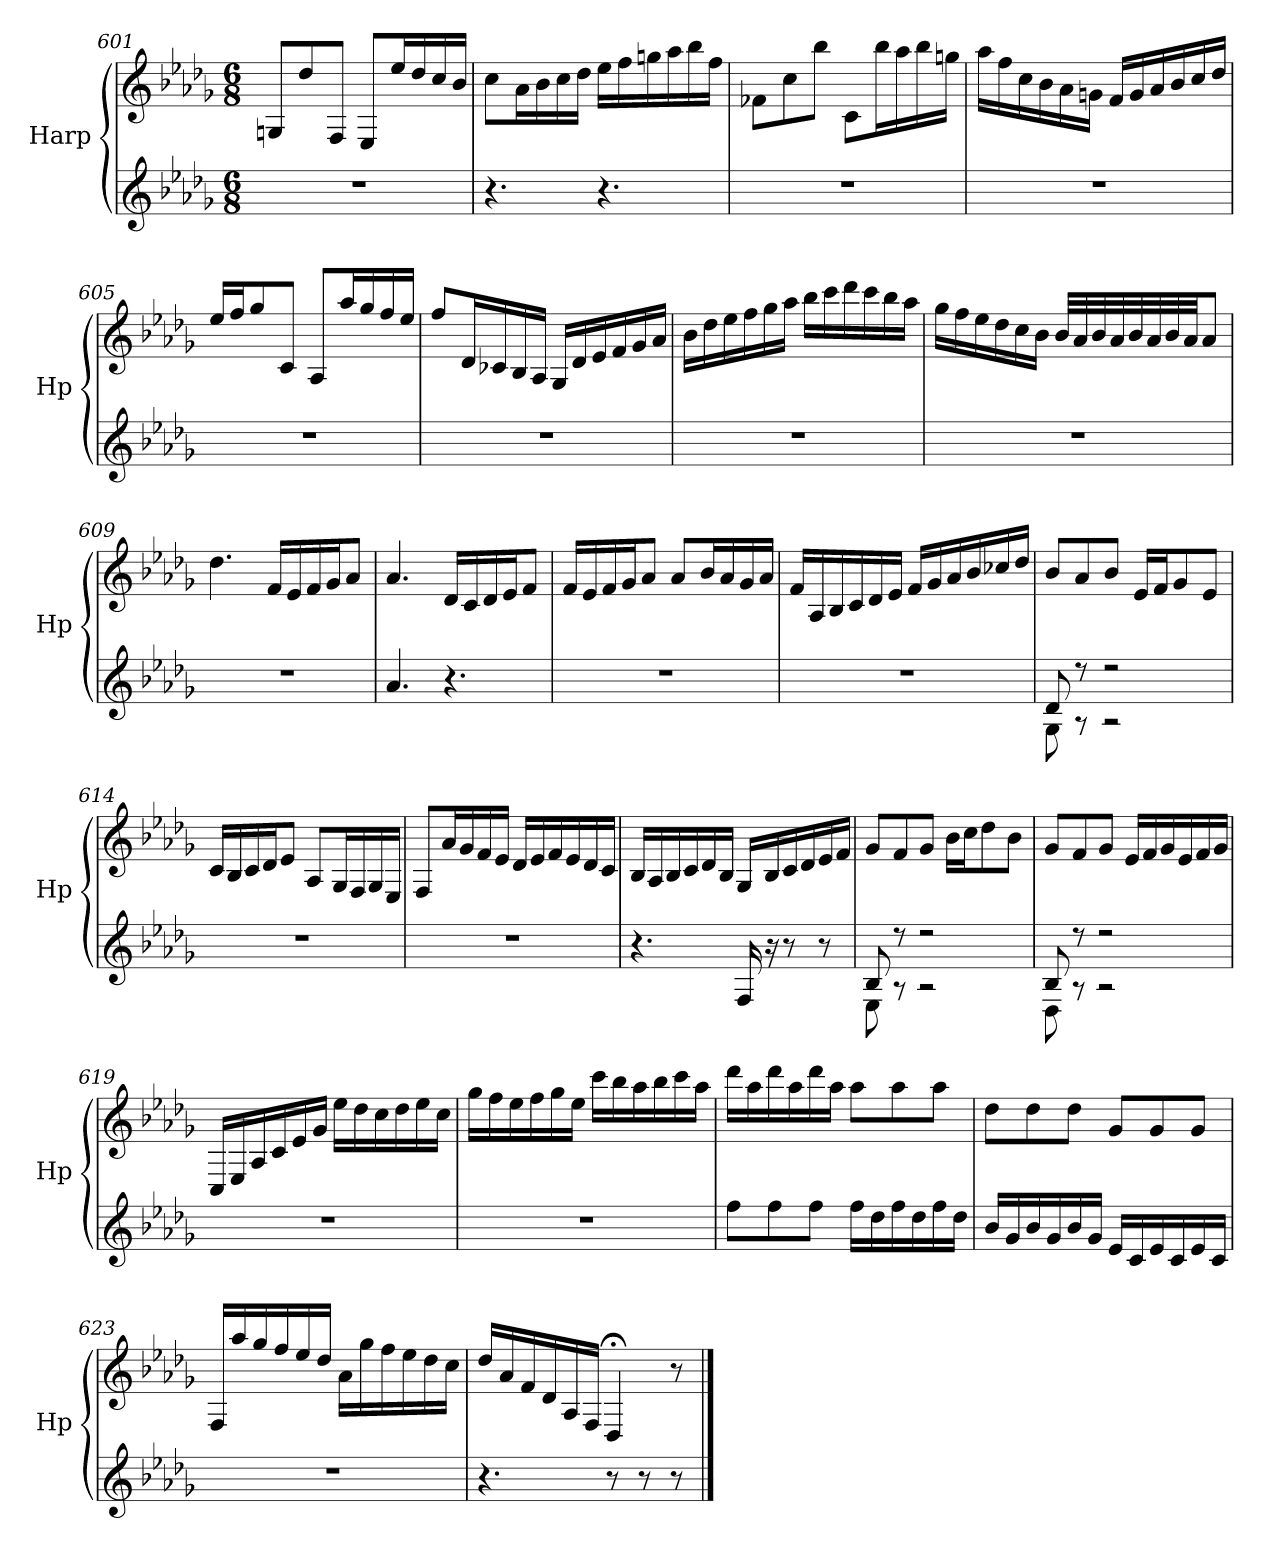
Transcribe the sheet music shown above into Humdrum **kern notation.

**kern	**kern
*part1	*part1
*staff2	*staff1
*I"Harp	*
*I'Hp	*
!!LO:PB:g=z
*clefG2	*clefG2
*k[b-e-a-d-g-]	*k[b-e-a-d-g-]
*M6/8	*M6/8
=601	=601
2.r	8Gn/L
.	8dd-/
.	8F/J
.	8E-/L
.	16ee-/L
.	16dd-/
.	16cc/
.	16b-/JJ
=602	=602
4.r	8cc\L
.	16a-\L
.	16b-\
.	16cc\
.	16dd-\JJ
4.r	16ee-\LL
.	16ff\
.	16ggn\
.	16aa-\
.	16bb-\
.	16ff\JJ
=603	=603
2.r	8f-X\L
.	8cc\
.	8bb-\J
.	8c\L
.	16bb-\L
.	16aa-\
.	16bb-\
.	16ggn\JJ
=604	=604
2.r	16aa-\LL
.	16ff\
.	16cc\
.	16b-\
.	16a-\
.	16gn\JJ
.	16f/LL
.	16g/
.	16a-/
.	16b-/
.	16cc/
.	16dd-/JJ
!!LO:LB:g=z
=605	=605
2.r	16ee-/LL
.	16ff/J
.	8gg-/
.	8c/J
.	8A-/L
.	16aa-/L
.	16gg-/
.	16ff/
.	16ee-/JJ
=606	=606
2.r	8ff/L
.	16d-/L
.	16c-X/
.	16B-/
.	16A-/JJ
.	16G-/LL
.	16d-/
.	16e-/
.	16f/
.	16g-/
.	16a-/JJ
=607	=607
2.r	16b-\LL
.	16dd-\
.	16ee-\
.	16ff\
.	16gg-\
.	16aa-\JJ
.	16bb-\LL
.	16ccc\
.	16ddd-\
.	16ccc\
.	16bb-\
.	16aa-\JJ
!!LO:LB:g=z
=608	=608
2.r	16gg-\LL
.	16ff\
.	16ee-\
.	16dd-\
.	16cc\
.	16b-\JJ
.	32b-/LLL
.	32a-/
.	32b-/
.	32a-/
.	32b-/
.	32a-/
.	32b-/
.	32a-/JJ
.	8a-/J
=609	=609
2.r	4.dd-\
.	16f/LL
.	16e-/
.	16f/
.	16g-/J
.	8a-/J
=610	=610
4.a-/	4.a-/
4.r	16d-/LL
.	16c/
.	16d-/
.	16e-/J
.	8f/J
=611	=611
2.r	16f/LL
.	16e-/
.	16f/
.	16g-/J
.	8a-/J
.	8a-/L
.	16b-/L
.	16a-/
.	16g-/
.	16a-/JJ
!!LO:LB:g=z
=612	=612
2.r	16f/LL
.	16A-/
.	16B-/
.	16c/
.	16d-/
.	16e-/JJ
.	16f/LL
.	16g-/
.	16a-/
.	16b-/
.	16cc-X/
.	16dd-/JJ
=613	=613
*^	*
8d-/	8G-\	8b-/L
8r	8rA	8a-/
2r	2rA	8b-/J
.	.	16e-/LL
.	.	16f/J
.	.	8g-/
.	.	8e-/J
*v	*v	*
=614	=614
2.r	16c/LL
.	16B-/
.	16c/
.	16d-/J
.	8e-/J
.	8A-/L
.	16G-/L
.	16F/
.	16G-/
.	16E-/JJ
!!LO:LB:g=z
=615	=615
2.r	8F/L
.	16a-/L
.	16g-/
.	16f/
.	16e-/JJ
.	16d-/LL
.	16e-/
.	16f/
.	16e-/
.	16d-/
.	16c/JJ
=616	=616
4.r	16B-/LL
.	16A-/
.	16B-/
.	16c/
.	16d-/
.	16B-/JJ
16F/	16G-/LL
16r	16B-/
8r	16c/
.	16d-/
8r	16e-/
.	16f/JJ
=617	=617
*^	*
8B-/	8E-\	8g-/L
8r	8rA	8f/
2r	2rA	8g-/J
.	.	16b-\LL
.	.	16cc\J
.	.	8dd-\
.	.	8b-\J
=618	=618	=618
8B-/	8D-\	8g-/L
8r	8rA	8f/
2r	2rA	8g-/J
.	.	16e-/LL
.	.	16f/
.	.	16g-/
.	.	16e-/
.	.	16f/
.	.	16g-/JJ
*v	*v	*
!!LO:LB:g=z
=619	=619
2.r	16C/LL
.	16E-/
.	16A-/
.	16c/
.	16e-/
.	16g-/JJ
.	16ee-\LL
.	16dd-\
.	16cc\
.	16dd-\
.	16ee-\
.	16cc\JJ
=620	=620
2.r	16gg-\LL
.	16ff\
.	16ee-\
.	16ff\
.	16gg-\
.	16ee-\JJ
.	16ccc\LL
.	16bb-\
.	16aa-\
.	16bb-\
.	16ccc\
.	16aa-\JJ
=621	=621
8ff\L	16ddd-\LL
.	16aa-\
8ff\	16ddd-\
.	16aa-\
8ff\J	16ddd-\
.	16aa-\JJ
16ff\LL	8aa-\L
16dd-\	.
16ff\	8aa-\
16dd-\	.
16ff\	8aa-\J
16dd-\JJ	.
!!LO:PB:g=z
=622	=622
16b-/LL	8dd-\L
16g-/	.
16b-/	8dd-\
16g-/	.
16b-/	8dd-\J
16g-/JJ	.
16e-/LL	8g-/L
16c/	.
16e-/	8g-/
16c/	.
16e-/	8g-/J
16c/JJ	.
=623	=623
2.r	16F/LL
.	16aa-/
.	16gg-/
.	16ff/
.	16ee-/
.	16dd-/JJ
.	16a-\LL
.	16gg-\
.	16ff\
.	16ee-\
.	16dd-\
.	16cc\JJ
=624	=624
4.r	16dd-/LL
.	16a-/
.	16f/
.	16d-/
.	16A-/
.	16F/JJ
8r	4D-;</
8r	.
8r	8r
==	==
*-	*-
